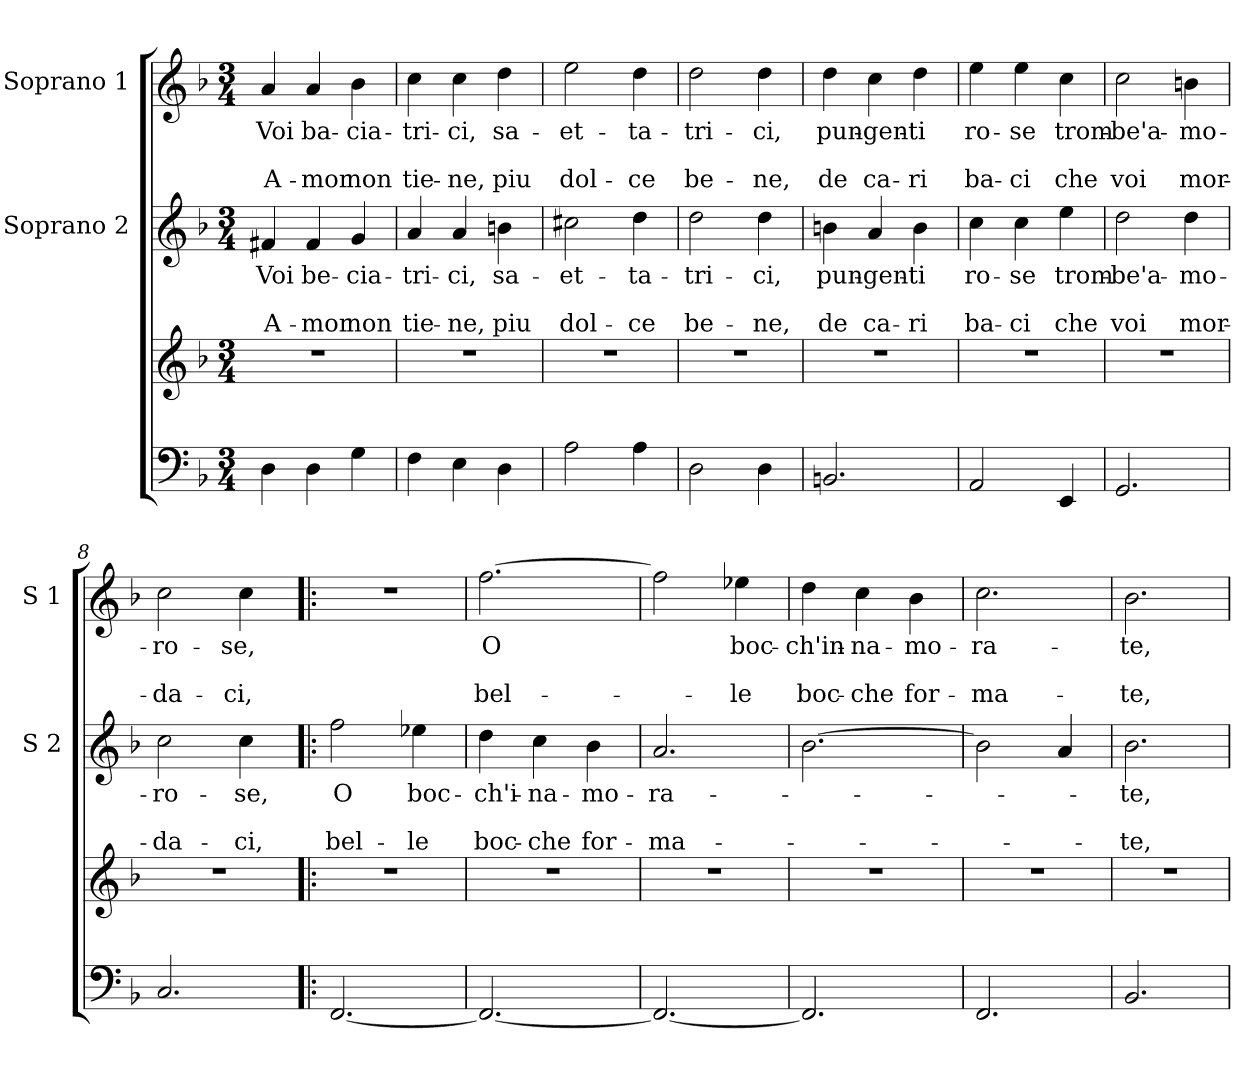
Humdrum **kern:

**kern	**kern	**kern	**text	**text	**text	**kern	**text	**text	**text
*part3	*part3	*part2	*part2	*part2	*part2	*part1	*part1	*part1	*part1
*staff4	*staff3	*staff2	*staff2	*staff2	*staff2	*staff1	*staff1	*staff1	*staff1
*	*	*I"Soprano 2	*	*	*	*I"Soprano 1	*	*	*
*	*	*I'S 2	*	*	*	*I'S 1	*	*	*
*clefF4	*clefG2	*clefG2	*	*	*	*clefG2	*	*	*
*k[b-]	*k[b-]	*k[b-]	*	*	*	*k[b-]	*	*	*
*F:	*F:	*F:	*	*	*	*F:	*	*	*
*M3/4	*M3/4	*M3/4	*	*	*	*M3/4	*	*	*
=1	=1	=1	=1	=1	=1	=1	=1	=1	=1
!	!	!	!LO:LY:b	!	!LO:LY:b	!	!LO:LY:b	!	!LO:LY:b
4D\	2.r	4f#X/	Voi	.	A-	4a/	Voi	.	A-
!	!	!	!LO:LY:b	!	!LO:LY:b	!	!LO:LY:b	!	!LO:LY:b
4D\	.	4f#/	be-	.	-mor	4a/	ba-	.	-mor
!	!	!	!LO:LY:b	!	!LO:LY:b	!	!LO:LY:b	!	!LO:LY:b
4G\	.	4g/	-cia-	.	non	4b-\	-cia-	.	non
=2	=2	=2	=2	=2	=2	=2	=2	=2	=2
!	!	!	!LO:LY:b	!	!LO:LY:b	!	!LO:LY:b	!	!LO:LY:b
4F\	2.r	4a/	-tri-	.	tie-	4cc\	-tri-	.	tie-
!	!	!	!LO:LY:b	!	!LO:LY:b	!	!LO:LY:b	!	!LO:LY:b
4E\	.	4a/	-ci,	.	-ne,	4cc\	-ci,	.	-ne,
!	!	!	!LO:LY:b	!	!LO:LY:b	!	!LO:LY:b	!	!LO:LY:b
4D\	.	4bn\	sa-	.	piu	4dd\	sa-	.	piu
=3	=3	=3	=3	=3	=3	=3	=3	=3	=3
!	!	!	!LO:LY:b	!	!LO:LY:b	!	!LO:LY:b	!	!LO:LY:b
2A\	2.r	2cc#X\	-et-	.	dol-	2ee\	-et-	.	dol-
!	!	!	!LO:LY:b	!	!LO:LY:b	!	!LO:LY:b	!	!LO:LY:b
4A\	.	4dd\	-ta-	.	-ce	4dd\	-ta-	.	-ce
=4	=4	=4	=4	=4	=4	=4	=4	=4	=4
!	!	!	!LO:LY:b	!	!LO:LY:b	!	!LO:LY:b	!	!LO:LY:b
2D\	2.r	2dd\	-tri-	.	be-	2dd\	-tri-	.	be-
!	!	!	!LO:LY:b	!	!LO:LY:b	!	!LO:LY:b	!	!LO:LY:b
4D\	.	4dd\	-ci,	.	-ne,	4dd\	-ci,	.	-ne,
=5	=5	=5	=5	=5	=5	=5	=5	=5	=5
!	!	!	!LO:LY:b	!	!LO:LY:b	!	!LO:LY:b	!	!LO:LY:b
2.BBn/	2.r	4bn\	pun-	.	de	4dd\	pun-	.	de
!	!	!	!LO:LY:b	!	!LO:LY:b	!	!LO:LY:b	!	!LO:LY:b
.	.	4a/	-gen-	.	ca-	4cc\	-gen-	.	ca-
!	!	!	!LO:LY:b	!	!LO:LY:b	!	!LO:LY:b	!	!LO:LY:b
.	.	4b\	-ti	.	-ri	4dd\	-ti	.	-ri
!!LO:LB:g=z
=6	=6	=6	=6	=6	=6	=6	=6	=6	=6
!	!	!	!LO:LY:b	!	!LO:LY:b	!	!LO:LY:b	!	!LO:LY:b
2AA/	2.r	4cc\	ro-	.	ba-	4ee\	ro-	.	ba-
!	!	!	!LO:LY:b	!	!LO:LY:b	!	!LO:LY:b	!	!LO:LY:b
.	.	4cc\	-se	.	-ci	4ee\	-se	.	-ci
!	!	!	!LO:LY:b	!	!LO:LY:b	!	!LO:LY:b	!	!LO:LY:b
4EE/	.	4ee\	trom-	.	che	4cc\	trom-	.	che
=7	=7	=7	=7	=7	=7	=7	=7	=7	=7
!	!	!	!LO:LY:b	!	!LO:LY:b	!	!LO:LY:b	!	!LO:LY:b
2.GG/	2.r	2dd\	-be'a-	.	voi	2cc\	-be'a-	.	voi
!	!	!	!LO:LY:b	!	!LO:LY:b	!	!LO:LY:b	!	!LO:LY:b
.	.	4dd\	-mo-	.	mor-	4bn\	-mo-	.	mor-
=8	=8	=8	=8	=8	=8	=8	=8	=8	=8
!	!	!	!LO:LY:b	!	!LO:LY:b	!	!LO:LY:b	!	!LO:LY:b
2.C/	2.r	2cc\	-ro-	.	-da-	2cc\	-ro-	.	-da-
!	!	!	!LO:LY:b	!	!LO:LY:b	!	!LO:LY:b	!	!LO:LY:b
.	.	4cc\	-se,	.	-ci,	4cc\	-se,	.	-ci,
=9!|:	=9!|:	=9!|:	=9!|:	=9!|:	=9!|:	=9!|:	=9!|:	=9!|:	=9!|:
!	!	!	!LO:LY:b	!	!LO:LY:b	!	!	!	!
[2.FF/	2.r	2ff\	O	.	bel-	2.r	.	.	.
!	!	!	!LO:LY:b	!	!LO:LY:b	!	!	!	!
.	.	4ee-X\	boc-	.	-le	.	.	.	.
=10	=10	=10	=10	=10	=10	=10	=10	=10	=10
!	!	!	!LO:LY:b	!	!LO:LY:b	!	!LO:LY:b	!	!LO:LY:b
2.FF/_	2.r	4dd\	-ch'i-	.	boc-	[2.ff\	O	.	bel-
!	!	!	!LO:LY:b	!	!LO:LY:b	!	!	!	!
.	.	4cc\	-na-	.	-che	.	.	.	.
!	!	!	!LO:LY:b	!	!LO:LY:b	!	!	!	!
.	.	4b-\	-mo-	.	for-	.	.	.	.
=11	=11	=11	=11	=11	=11	=11	=11	=11	=11
!	!	!	!LO:LY:b	!	!LO:LY:b	!	!	!	!
2.FF/_	2.r	2.a/	-ra-	.	-ma-	2ff\]	.	.	.
!	!	!	!	!	!	!	!LO:LY:b	!	!LO:LY:b
.	.	.	.	.	.	4ee-X\	boc-	.	-le
!!LO:PB:g=z
=12	=12	=12	=12	=12	=12	=12	=12	=12	=12
!	!	!	!	!	!	!	!LO:LY:b	!	!LO:LY:b
2.FF/]	2.r	[2.b-\	.	.	.	4dd\	-ch'in-	.	boc-
!	!	!	!	!	!	!	!LO:LY:b	!	!LO:LY:b
.	.	.	.	.	.	4cc\	-na-	.	-che
!	!	!	!	!	!	!	!LO:LY:b	!	!LO:LY:b
.	.	.	.	.	.	4b-\	-mo-	.	for-
=13	=13	=13	=13	=13	=13	=13	=13	=13	=13
!	!	!	!	!	!	!	!LO:LY:b	!	!LO:LY:b
2.FF/	2.r	2b-\]	.	.	.	2.cc\	-ra-	.	-ma-
.	.	4a/	.	.	.	.	.	.	.
=14	=14	=14	=14	=14	=14	=14	=14	=14	=14
!	!	!	!LO:LY:b	!	!LO:LY:b	!	!LO:LY:b	!	!LO:LY:b
2.BB-/	2.r	2.b-\	-te,	.	-te,	2.b-\	-te,	.	-te,
=	=	=	=	=	=	=	=	=	=
*-	*-	*-	*-	*-	*-	*-	*-	*-	*-
